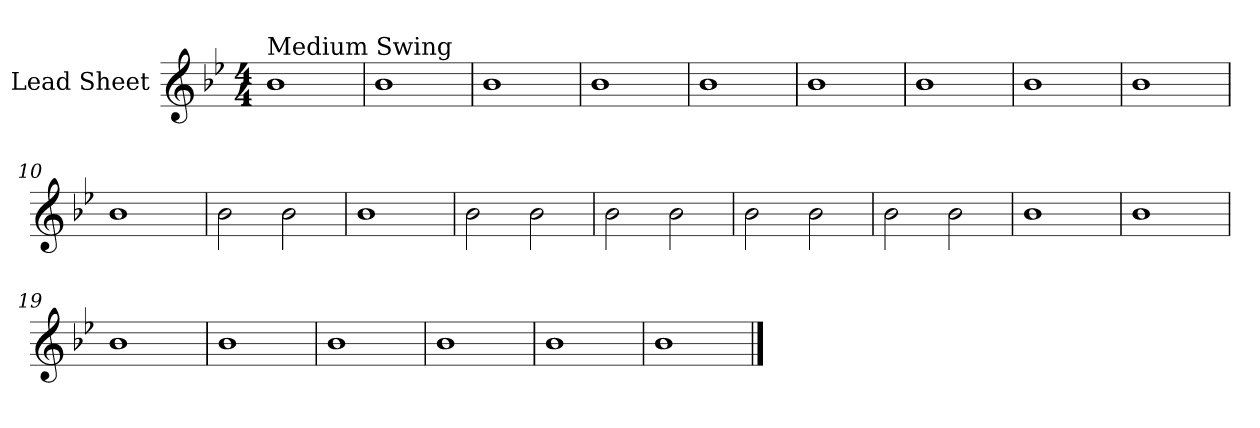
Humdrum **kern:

**kern
*part1
*staff1
*I"Lead Sheet
*clefG2
*k[b-e-]
*B-:
*M4/4
=1
!LO:TX:a:t=Medium Swing
1b-
=2
1b-
=3
1b-
=4
1b-
!!LO:LB:g=z
=5
1b-
=6
1b-
=7
1b-
=8
1b-
!!LO:LB:g=z
=9
1b-
=10
1b-
=11
2b-\
2b-\
=12
1b-
!!LO:LB:g=z
=13
2b-\
2b-\
=14
2b-\
2b-\
=15
2b-\
2b-\
=16
2b-\
2b-\
!!LO:LB:g=z
=17
1b-
=18
1b-
=19
1b-
=20
1b-
!!LO:LB:g=z
=21
1b-
=22
1b-
=23
1b-
=24
1b-
==
*-
